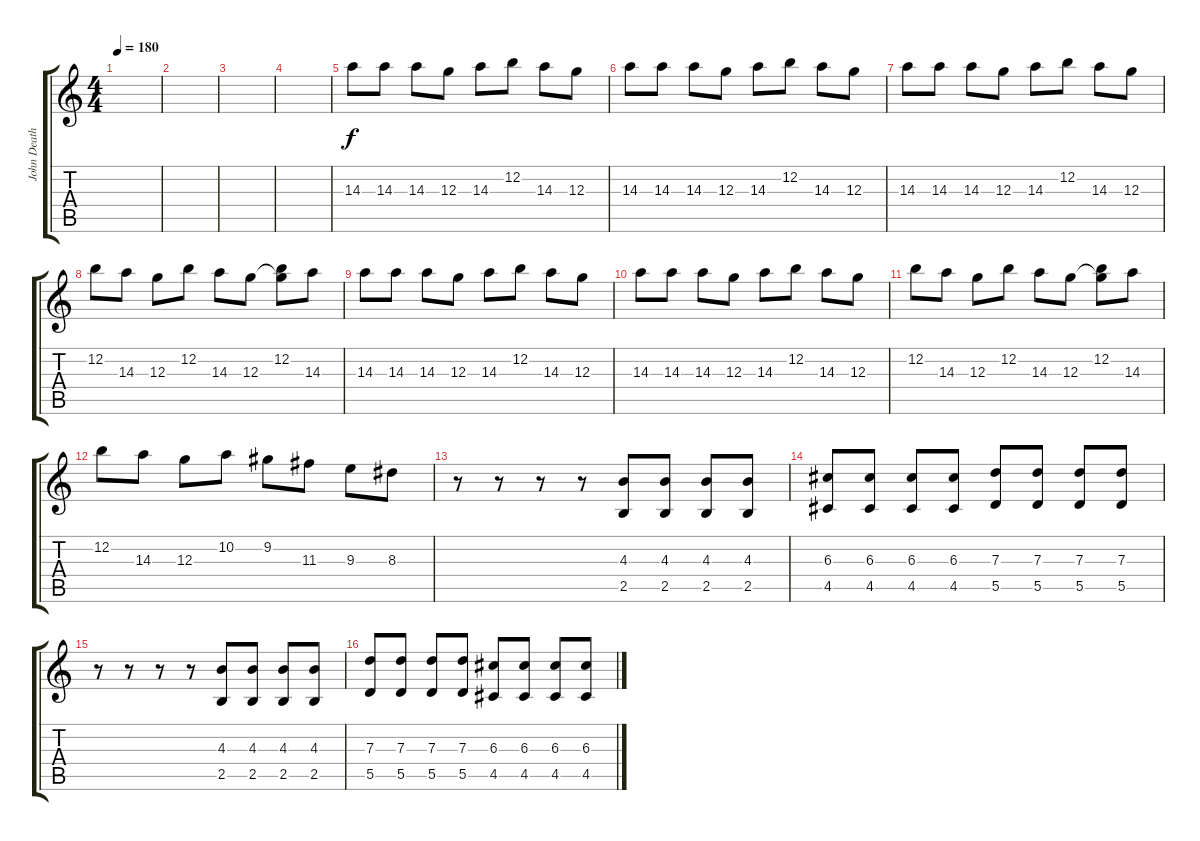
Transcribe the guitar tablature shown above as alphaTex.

\track ("John Death (Lead)" "John Death") {instrument overdrivenguitar}
\staff {score tabs}
\tuning (E4 B3 G3 D3 A2 D2) {hide}
\ts (4 4)
\tempo 180
\clef g2
\ks c
|
|
|
|
14.3.8 14.3.8 14.3.8 12.3.8 14.3.8 12.2.8 14.3.8 12.3.8 |
14.3.8 14.3.8 14.3.8 12.3.8 14.3.8 12.2.8 14.3.8 12.3.8 |
14.3.8 14.3.8 14.3.8 12.3.8 14.3.8 12.2.8 14.3.8 12.3.8 |
12.2.8 14.3.8 12.3.8 12.2.8 14.3.8 12.3.8 (12.2 12.3{t}).8 14.3.8 |
14.3.8 14.3.8 14.3.8 12.3.8 14.3.8 12.2.8 14.3.8 12.3.8 |
14.3.8 14.3.8 14.3.8 12.3.8 14.3.8 12.2.8 14.3.8 12.3.8 |
12.2.8 14.3.8 12.3.8 12.2.8 14.3.8 12.3.8 (12.2 12.3{t}).8 14.3.8 |
12.2.8 14.3.8 12.3.8 10.2.8 9.2.8 11.3.8 9.3.8 8.3.8 |
r.8 r.8 r.8 r.8 (4.3 2.5).8 (4.3 2.5).8 (4.3 2.5).8 (4.3 2.5).8 |
(6.3 4.5).8 (6.3 4.5).8 (6.3 4.5).8 (6.3 4.5).8 (7.3 5.5).8 (7.3 5.5).8 (7.3 5.5).8 (7.3 5.5).8 |
r.8 r.8 r.8 r.8 (4.3 2.5).8 (4.3 2.5).8 (4.3 2.5).8 (4.3 2.5).8 |
(7.3 5.5).8 (7.3 5.5).8 (7.3 5.5).8 (7.3 5.5).8 (6.3 4.5).8 (6.3 4.5).8 (6.3 4.5).8 (6.3 4.5).8
